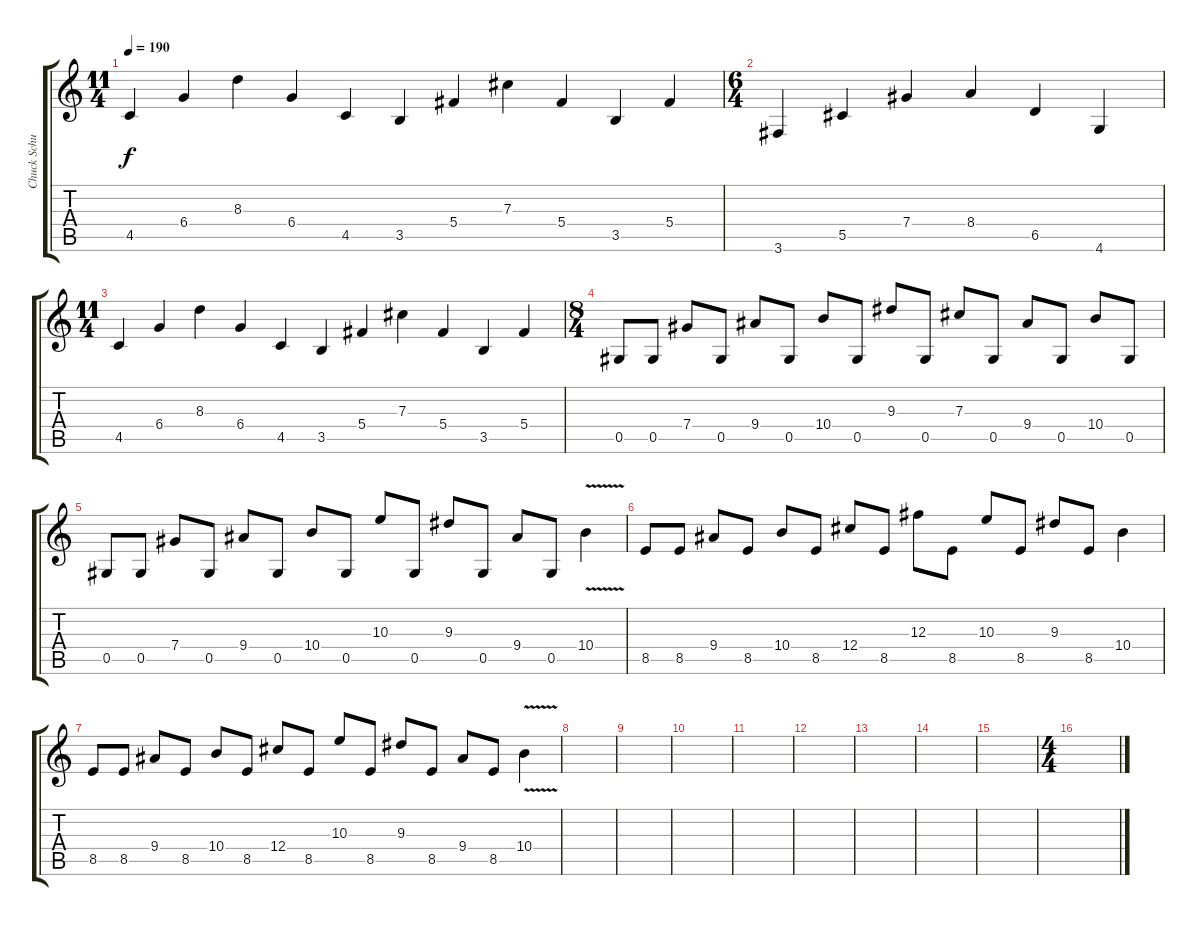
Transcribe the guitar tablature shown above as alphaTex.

\track ("Chuck Schuldiner" "Chuck Schu") {instrument distortionguitar}
\staff {score tabs}
\tuning (Eb4 Bb3 Gb3 Db3 Ab2 Eb2) {hide}
\ts (11 4)
\tempo 190
\clef g2
\ks c
4.5.4{dy f} 6.4.4 8.3.4 6.4.4 4.5.4 3.5.4 5.4.4 7.3.4 5.4.4 3.5.4 5.4.4 |
\ts (6 4)
3.6.4 5.5.4 7.4.4 8.4.4 6.5.4 4.6.4 |
\ts (11 4)
4.5.4 6.4.4 8.3.4 6.4.4 4.5.4 3.5.4 5.4.4 7.3.4 5.4.4 3.5.4 5.4.4 |
\ts (8 4)
0.5.8 0.5.8 7.4.8 0.5.8 9.4.8 0.5.8 10.4.8 0.5.8 9.3.8 0.5.8 7.3.8 0.5.8 9.4.8 0.5.8 10.4.8 0.5.8 |
0.5.8 0.5.8 7.4.8 0.5.8 9.4.8 0.5.8 10.4.8 0.5.8 10.3.8 0.5.8 9.3.8 0.5.8 9.4.8 0.5.8 10.4{v}.4 |
8.5.8 8.5.8 9.4.8 8.5.8 10.4.8 8.5.8 12.4.8 8.5.8 12.3.8 8.5.8 10.3.8 8.5.8 9.3.8 8.5.8 10.4.4 |
8.5.8 8.5.8 9.4.8 8.5.8 10.4.8 8.5.8 12.4.8 8.5.8 10.3.8 8.5.8 9.3.8 8.5.8 9.4.8 8.5.8 10.4{v}.4 |
|
|
|
|
|
|
|
|
\ts (4 4)
